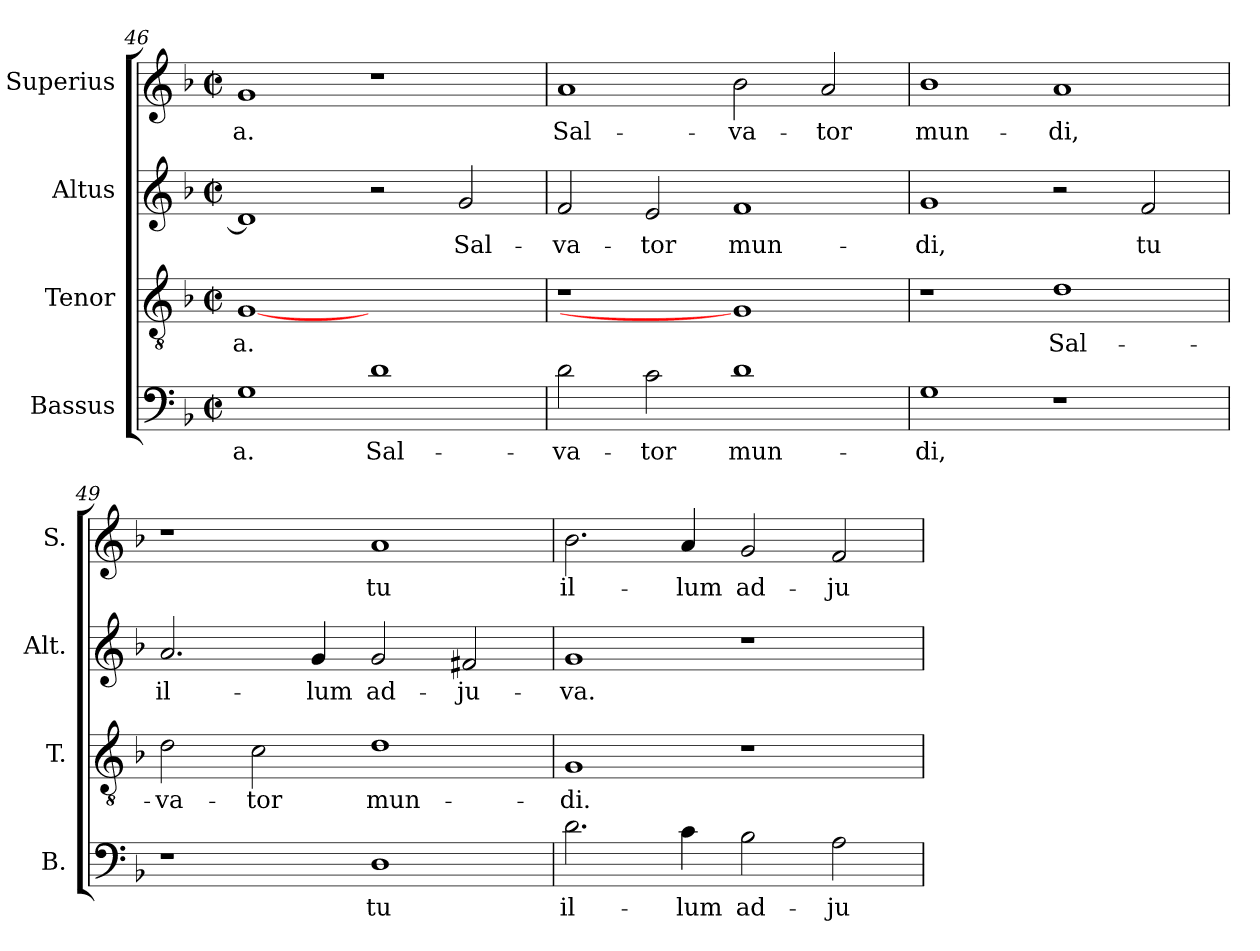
**kern	**text	**kern	**text	**kern	**text	**kern	**text
*part4	*part4	*part3	*part3	*part2	*part2	*part1	*part1
*staff4	*staff4	*staff3	*staff3	*staff2	*staff2	*staff1	*staff1
*I"Bassus	*	*I"Tenor	*	*I"Altus	*	*I"Superius	*
*I'B.	*	*I'T.	*	*I'Alt.	*	*I'S.	*
*clefF4	*	*clefGv2	*	*clefG2	*	*clefG2	*
*	*	*ITrd7c12	*	*	*	*	*
*k[b-]	*	*k[b-]	*	*k[b-]	*	*k[b-]	*
*F:	*	*F:	*	*F:	*	*F:	*
*M2/2	*	*M2/2	*	*M2/2	*	*M2/2	*
*met(c|)	*	*met(c|)	*	*met(c|)	*	*met(c|)	*
=46	=46	=46	=46	=46	=46	=46	=46
!	!LO:LY:b:color=#000000	!	!	!	!	!	!
!	!	!	!LO:LY:b:color=#000000	!	!	!	!
!	!	!	!	!	!	!	!LO:LY:b:color=#000000
1Gi	-a.	[1GGi	-a.	1di]	.	1gi	-a.
!	!LO:LY:b:color=#000000	!	!	!	!	!	!
1di	Sal-	1ryy	.	2r	.	1r	.
!	!	!	!	!	!LO:LY:b:color=#000000	!	!
.	.	.	.	2gi/	Sal-	.	.
=47	=47	=47	=47	=47	=47	=47	=47
!	!LO:LY:b:color=#000000	!LO:N:vis=1	!	!	!	!	!
!	!	!	!	!	!LO:LY:b:color=#000000	!	!
!	!	!	!	!	!	!	!LO:LY:b:color=#000000
2di\	-va-	1r	.	2fi/	-va-	1ai	Sal-
!	!LO:LY:b:color=#000000	!	!	!	!	!	!
!	!	!	!	!	!LO:LY:b:color=#000000	!	!
2ci\	-tor	.	.	2ei/	-tor	.	.
!	!LO:LY:b:color=#000000	!	!	!	!	!	!
!	!	!	!	!	!LO:LY:b:color=#000000	!	!
!	!	!	!	!	!	!	!LO:LY:b:color=#000000
1di	mun-	1GGi]	.	1fi	mun-	2b-i\	-va-
!	!	!	!	!	!	!	!LO:LY:b:color=#000000
.	.	.	.	.	.	2ai/	-tor
=48	=48	=48	=48	=48	=48	=48	=48
!	!LO:LY:b:color=#000000	!	!	!	!	!	!
!	!	!	!	!	!LO:LY:b:color=#000000	!	!
!	!	!	!	!	!	!	!LO:LY:b:color=#000000
1Gi	-di,	1r	.	1gi	-di,	1b-i	mun-
!	!	!	!LO:LY:b:color=#000000	!	!	!	!
!	!	!	!	!	!	!	!LO:LY:b:color=#000000
1r	.	1Di	Sal-	2r	.	1ai	-di,
!	!	!	!	!	!LO:LY:b:color=#000000	!	!
.	.	.	.	2fi/	tu	.	.
!!LO:PB:g=z
=49	=49	=49	=49	=49	=49	=49	=49
!	!	!	!LO:LY:b:color=#000000	!	!	!	!
!	!	!	!	!	!LO:LY:b:color=#000000	!	!
1r	.	2Di\	-va-	2.ai/	il-	1r	.
!	!	!	!LO:LY:b:color=#000000	!	!	!	!
.	.	2Ci\	-tor	.	.	.	.
!	!	!	!	!	!LO:LY:b:color=#000000	!	!
.	.	.	.	4gi/	-lum	.	.
!	!LO:LY:b:color=#000000	!	!	!	!	!	!
!	!	!	!LO:LY:b:color=#000000	!	!	!	!
!	!	!	!	!	!LO:LY:b:color=#000000	!	!
!	!	!	!	!	!	!	!LO:LY:b:color=#000000
1Di	tu	1Di	mun-	2gi/	ad-	1ai	tu
!	!	!	!	!	!LO:LY:b:color=#000000	!	!
.	.	.	.	2f#Xi/	-ju-	.	.
=50	=50	=50	=50	=50	=50	=50	=50
!	!LO:LY:b:color=#000000	!	!	!	!	!	!
!	!	!	!LO:LY:b:color=#000000	!	!	!	!
!	!	!	!	!	!LO:LY:b:color=#000000	!	!
!	!	!	!	!	!	!	!LO:LY:b:color=#000000
2.di\	il-	1GGi	-di.	1gi	-va.	2.b-i\	il-
!	!LO:LY:b:color=#000000	!	!	!	!	!	!
!	!	!	!	!	!	!	!LO:LY:b:color=#000000
4ci\	-lum	.	.	.	.	4ai/	-lum
!	!LO:LY:b:color=#000000	!	!	!	!	!	!
!	!	!	!	!	!	!	!LO:LY:b:color=#000000
2B-i\	ad-	1r	.	1r	.	2gi/	ad-
!	!LO:LY:b:color=#000000	!	!	!	!	!	!
!	!	!	!	!	!	!	!LO:LY:b:color=#000000
2Ai\	-ju-	.	.	.	.	2fi/	-ju-
=	=	=	=	=	=	=	=
*-	*-	*-	*-	*-	*-	*-	*-
